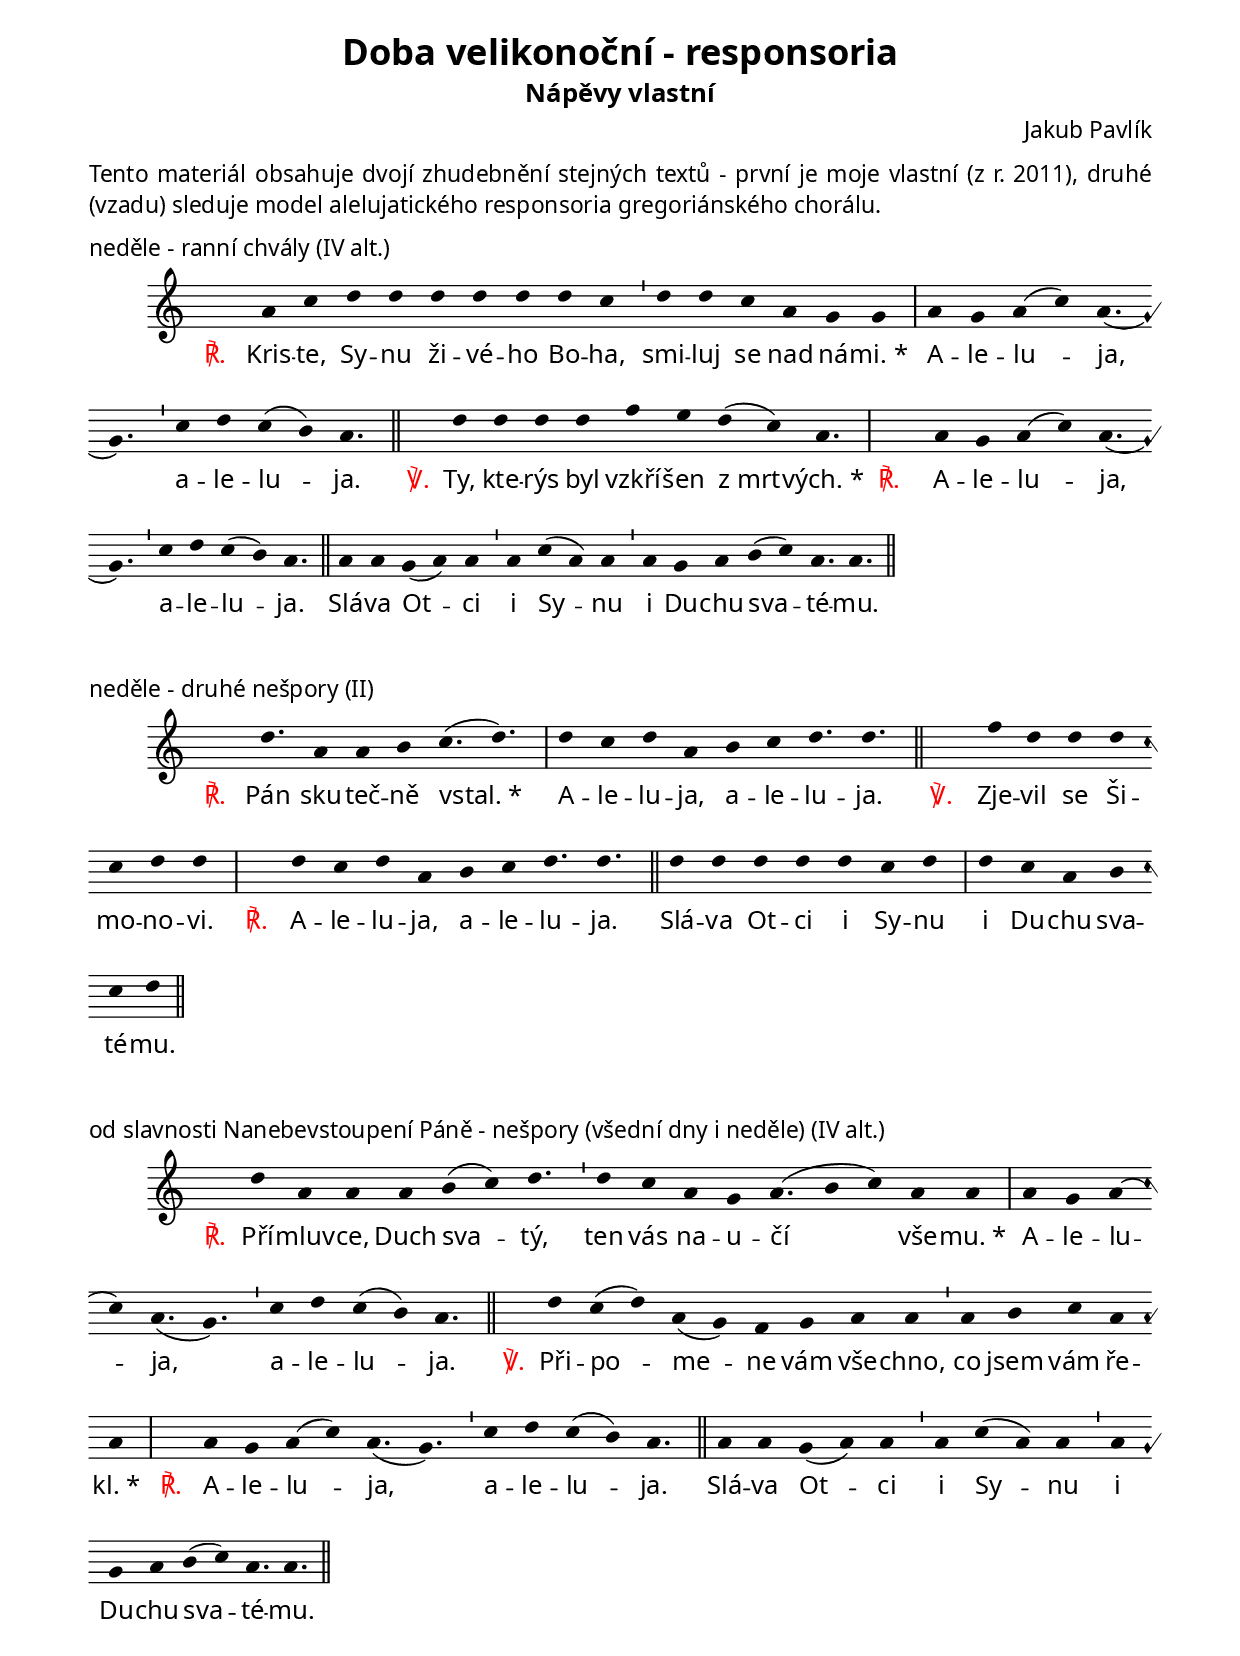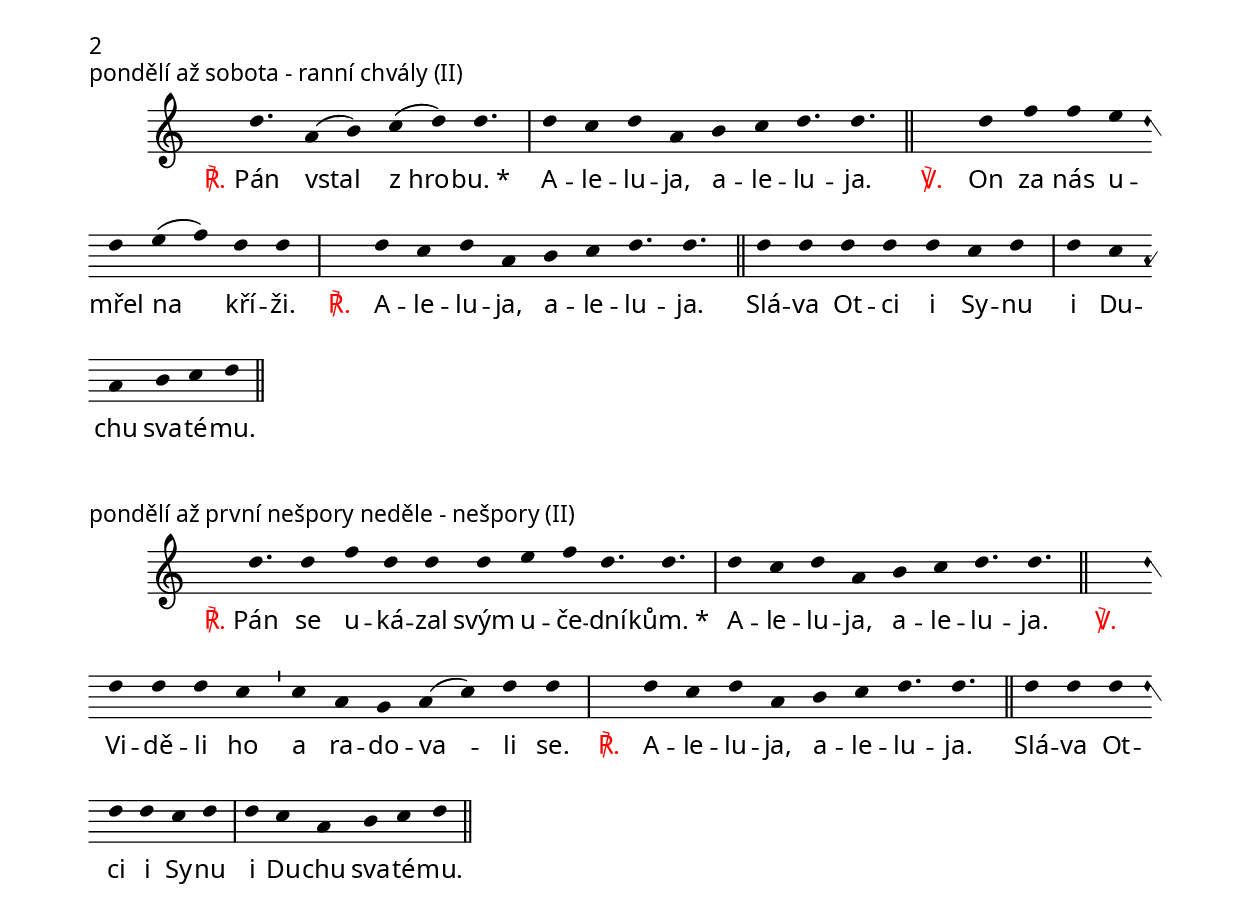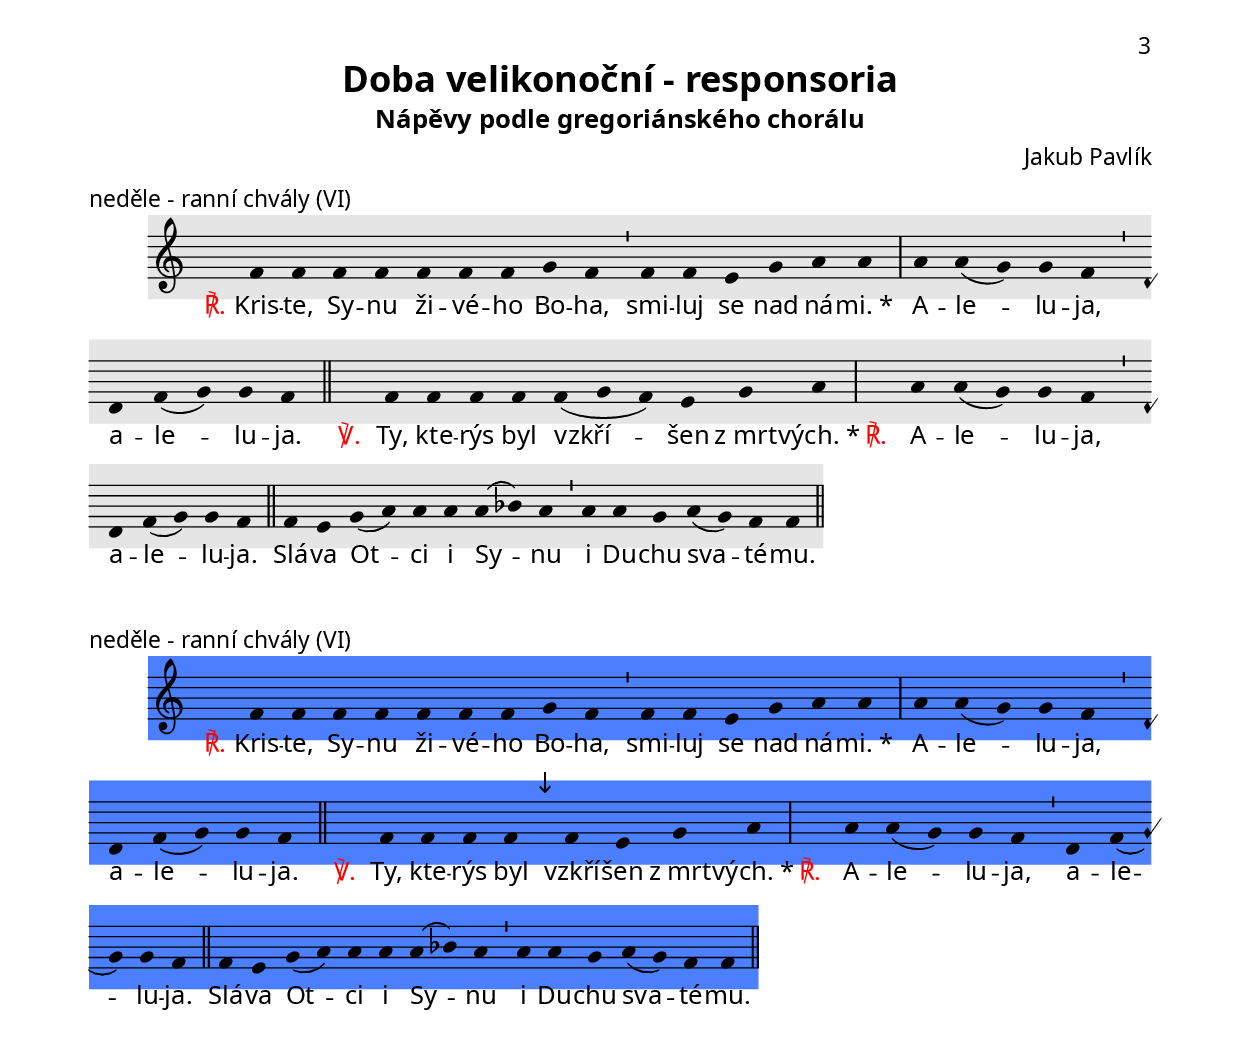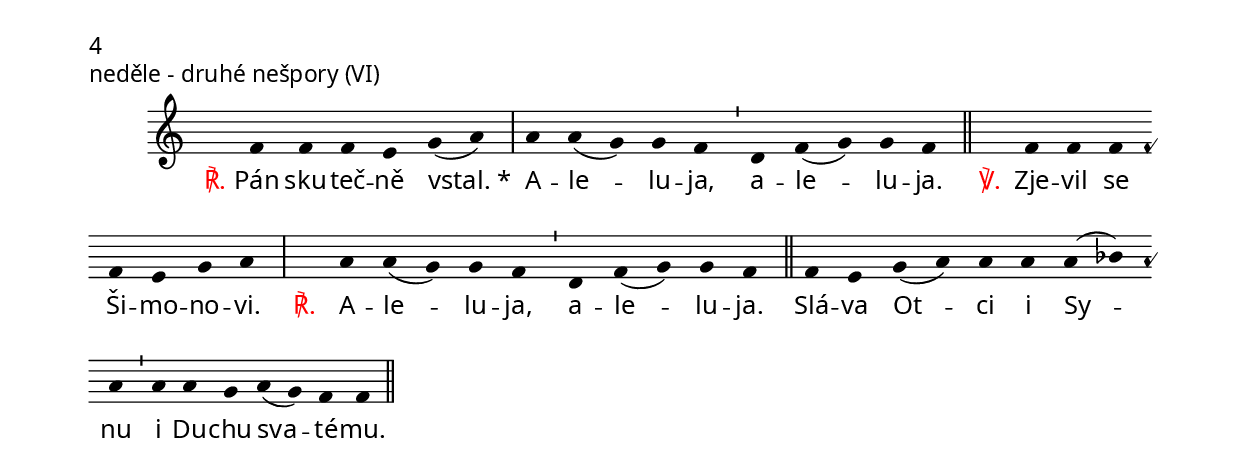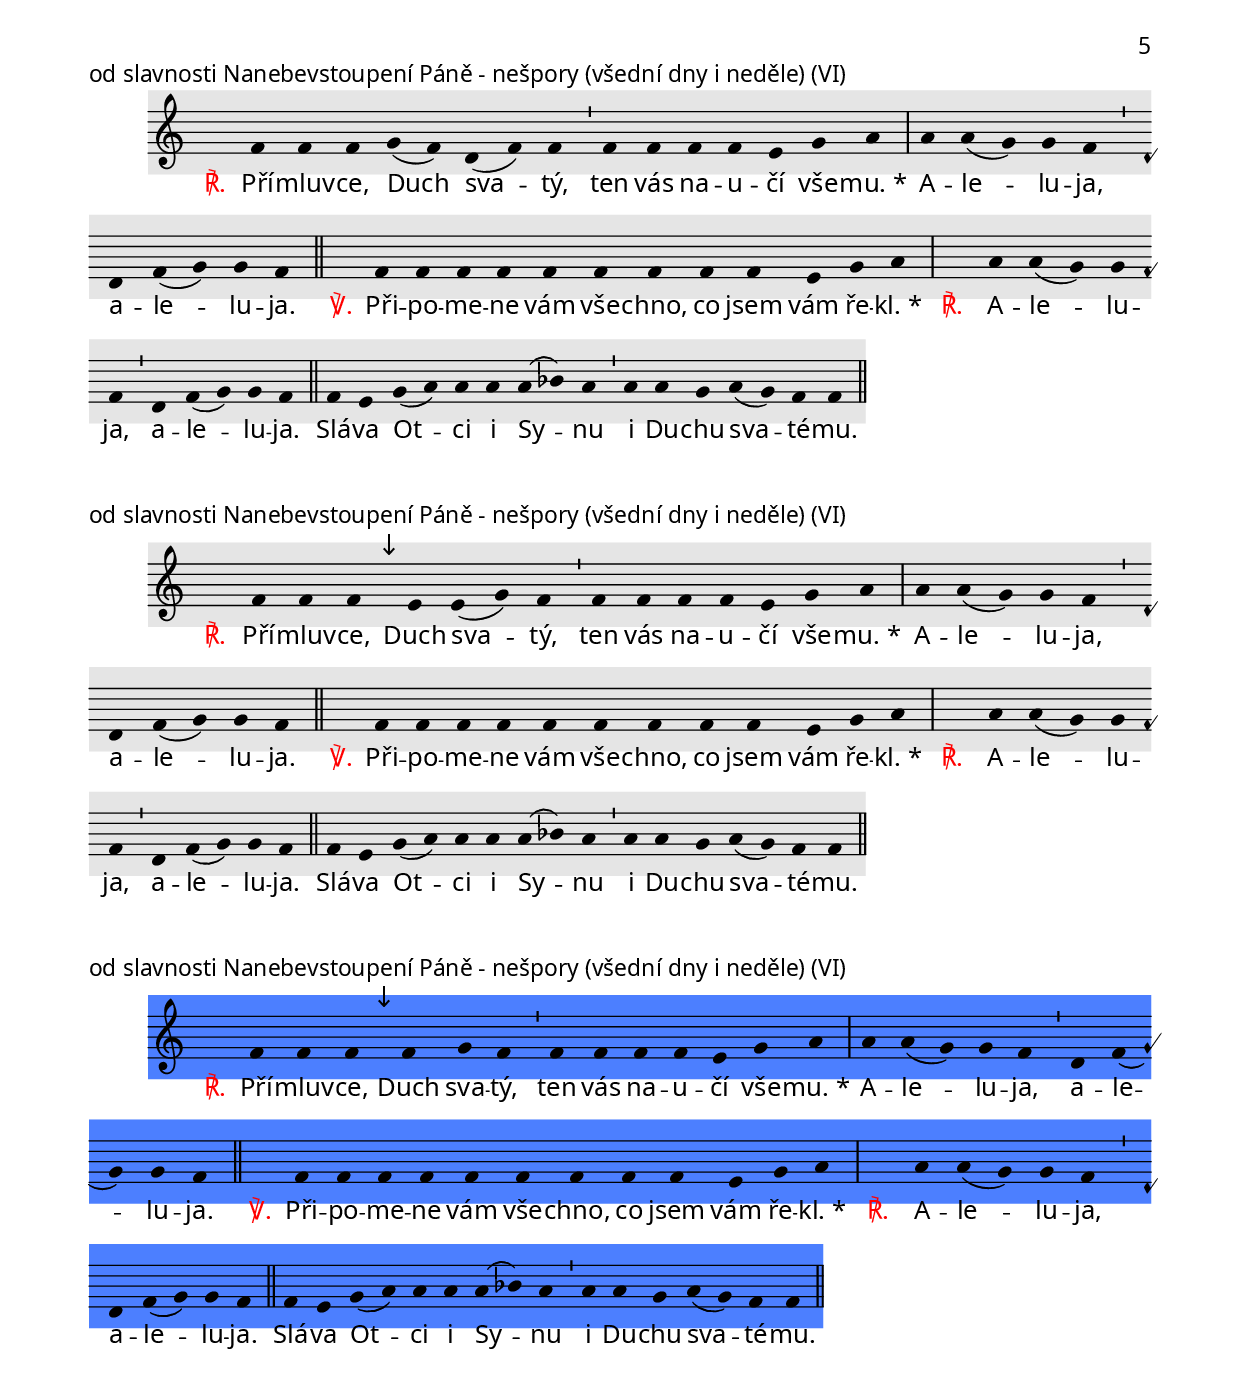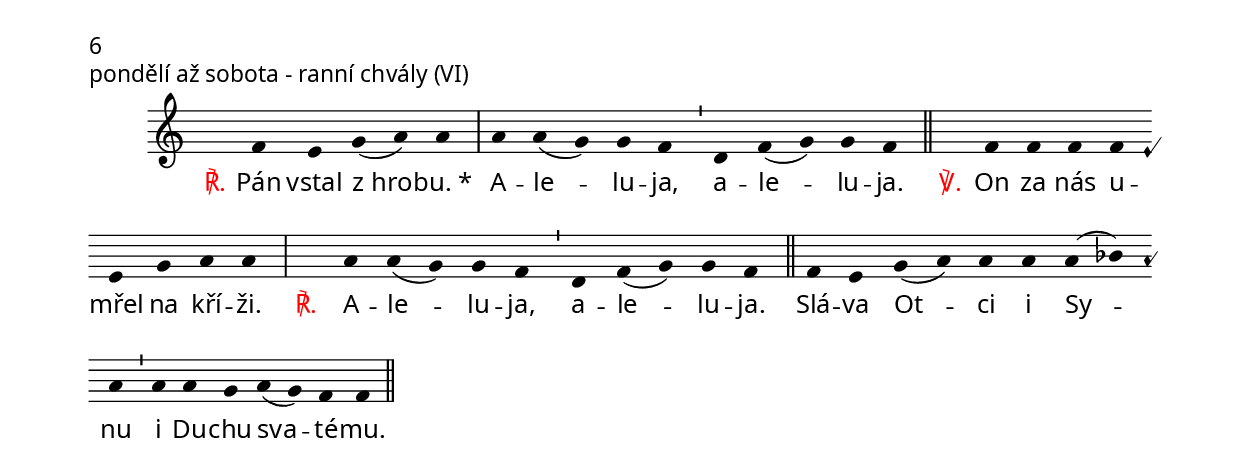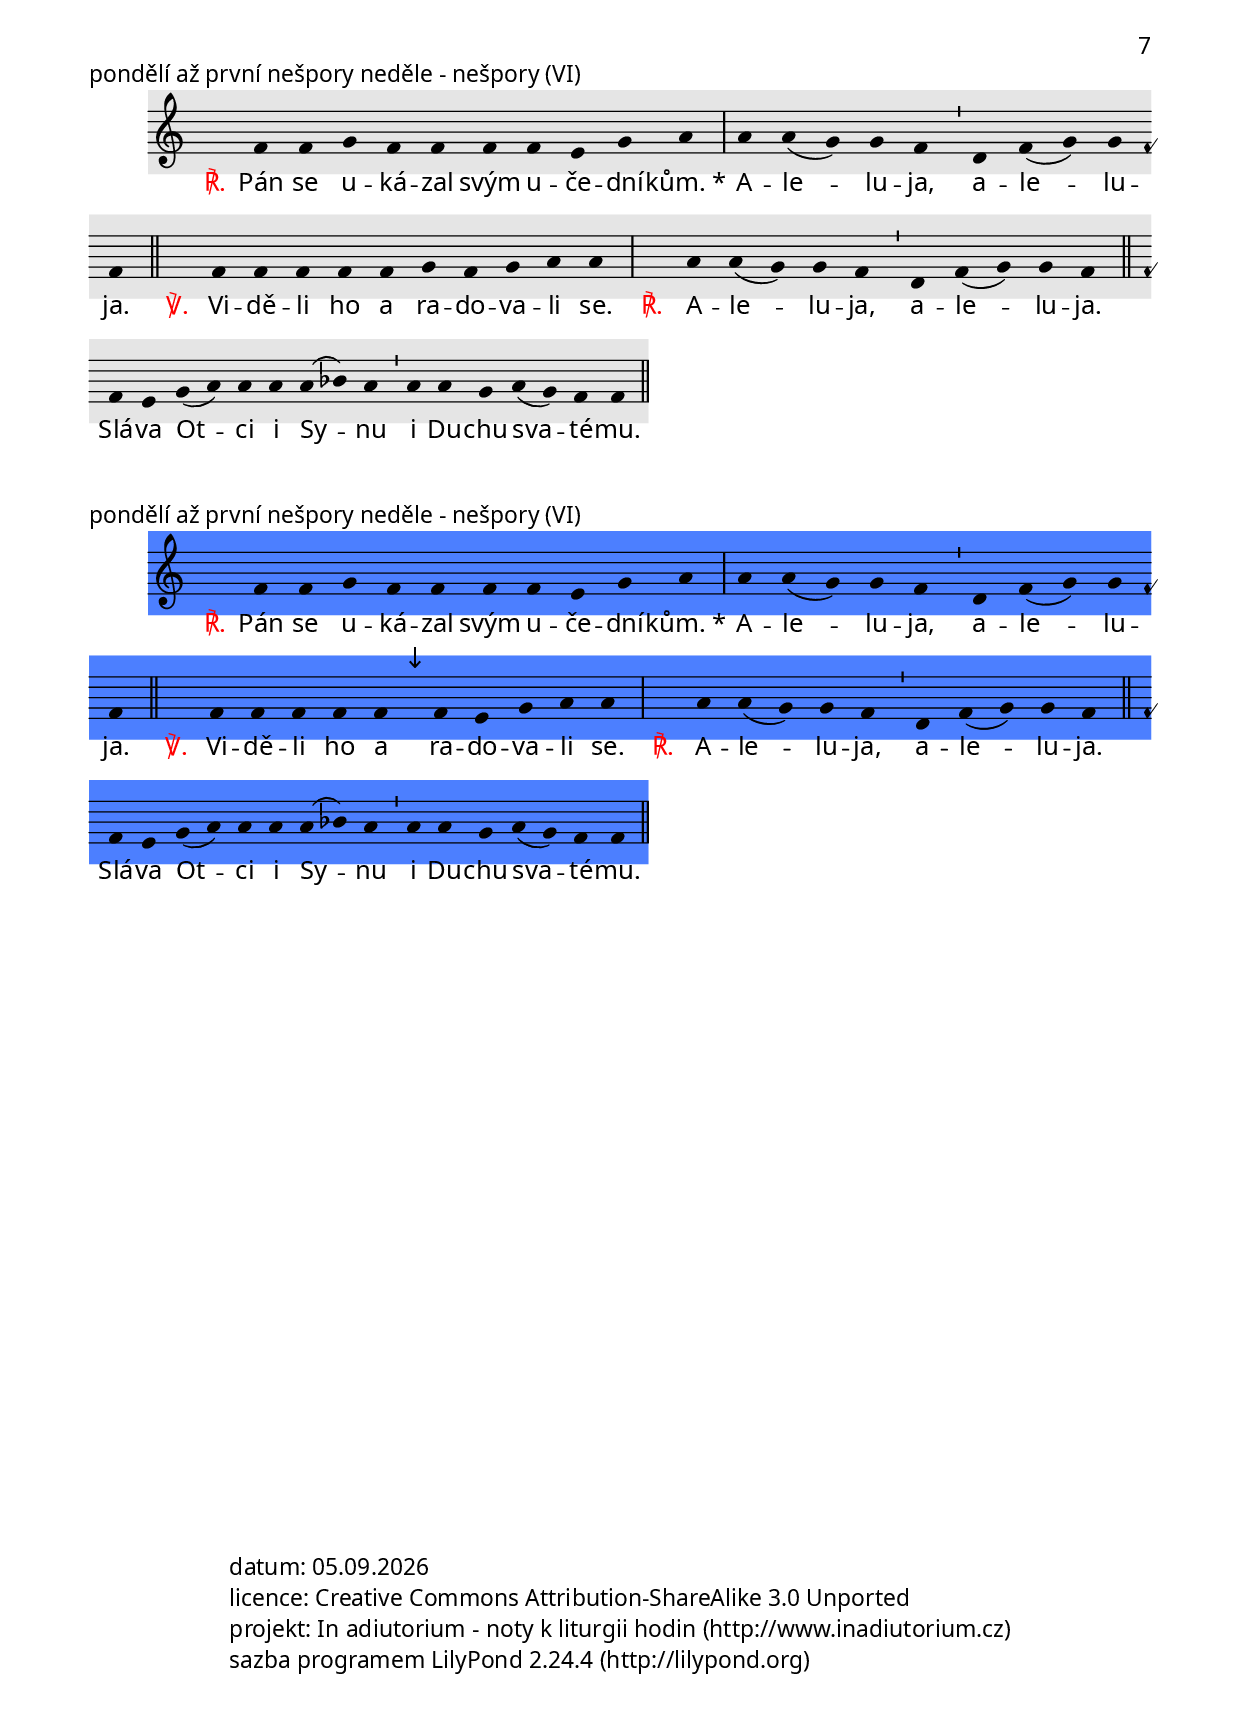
\version "2.12.3"

\header {
  title = "Doba velikonoční - responsoria"
  composer = "Jakub Pavlík"
}

\include "spolecne.ly"
\include "dilyresponsorii.ly"

\paper {
  % neroztahovat noty na celou stranku, ale nechat misto dole:
  ragged-bottom = ##t
}

% dily do 'mych' responsorii
alelResp = { d4 c d a b c d4. d }
slava = { d4 d d d d c d \barMax d4 c a b c d \barFinalis }
slavaDelsi = { a4 a g( a) a \barMin a c( a) a \barMin a g a b( c) a4. a }

alelRespDelsi = { a4 g a( c) a4.( g) \barMin c4 d c( b) a4. }

\bookpart {
  \header {
    subtitle = "Nápěvy vlastní"
  }

  \markup\justify{
    Tento materiál obsahuje dvojí zhudebnění stejných textů -
    první je moje vlastní (z r. 2011), druhé (vzadu)
    sleduje model alelujatického responsoria
    gregoriánského chorálu.
  }

\score {
  \relative c'' {
    \choralniRezim

    %R
    \neviditelna a
    a4 c d d d d d d c \barMin
    d d c a g g \barMax
    \alelRespDelsi \barFinalis

    %V
    \neviditelna d
    d4 d d d f e d( c) a4. \barMax
    \neviditelna a
    \alelRespDelsi \barFinalis

    % Slava
    \slavaDelsi \barFinalis
  }
  \addlyrics {
    \Response Kris -- te, Sy -- nu ži -- vé -- ho Bo -- ha,
    smi -- luj se nad ná -- mi._*
    \textRespAleluja
    \Verse Ty, kte -- rýs byl vzkří -- šen z_mrt -- vých._*
    \Response \textRespAleluja
    \textRespDoxologie
  }
  \header {
    piece = "neděle - ranní chvály (IV alt.)"
  }
}

\score {
  \relative c'' {
    \choralniRezim

    %R
    \neviditelna d
    d4. a4 a b c4.( d) \barMax
    \alelResp \barFinalis

    %V
    \neviditelna f
    f4 d d d c d d \barMax
    \neviditelna d
    \alelResp \barFinalis

    \slava
  }
  \addlyrics {
    \Response Pán sku -- teč -- ně vstal._*
    \textRespAleluja
    \Verse Zje -- vil se Ši -- mo -- no -- vi.
    \Response \textRespAleluja
    \textRespDoxologie
  }
  \header {
    piece = "neděle - druhé nešpory (II)"
  }
}

\score {
  \relative c'' {
    \choralniRezim

    % R
    \neviditelna d
    d4 a a a b( c) d4. \barMin
    d4 c a g a4.( b4 c) a a \barMax
    \alelRespDelsi \barFinalis

    % V
    \neviditelna d
    d4 c( d) a( g) f g a a \barMin
    a4 b c a a \barMax
    % R
    \neviditelna a
    \alelRespDelsi \barFinalis

    \slavaDelsi \barFinalis
  }
  \addlyrics {
    \Response Pří -- mluv -- ce, Duch sva -- tý, ten vás na -- u -- čí
    vše -- mu._*
    \textRespAleluja
    \Verse Při -- po -- me -- ne vám vše -- chno, co jsem vám ře -- kl._*
    \Response \textRespAleluja
    \textRespDoxologie
  }
  \header {
    piece = "od slavnosti Nanebevstoupení Páně - nešpory (všední dny i neděle) (IV alt.)"
  }
}

\pageBreak

\score {
  \relative c'' {
    \choralniRezim

    % R
    \neviditelna d
    d4. a4( b) c( d) d4. \barMax
    \alelResp \barFinalis

    %V
    \neviditelna d
    d4 f f e d e( f) d d \barMax
    \neviditelna d
    \alelResp \barFinalis

    % Slava
    \slava
  }
  \addlyrics {
    \Response Pán vstal z_hro -- bu._*
    \textRespAleluja
    \Verse On za nás u -- mřel na kří -- ži.
    \Response \textRespAleluja
    \textRespDoxologie
  }
  \header {
    piece = "pondělí až sobota - ranní chvály (II)"
  }
}

\score {
  \relative c'' {
    \choralniRezim

    %R
    \neviditelna d
    d4. d4 f d d d e f d4. d \barMax
    \alelResp \barFinalis

    %V
    \neviditelna d
    d4 d d c \barMin c4 a g a( c) d d \barMax
    \neviditelna d
    \alelResp \barFinalis

    % Slava
    \slava
  }
  \addlyrics {
    \Response Pán se u -- ká -- zal svým u -- če -- dní -- kům._*
    \textRespAleluja
    \Verse Vi -- dě -- li ho a ra -- do -- va -- li se.
    \Response \textRespAleluja
    \textRespDoxologie
  }
  \header {
    piece = "pondělí až první nešpory neděle - nešpory (II)"
  }
}
}

%%%%%%%%%%%%%%%%%%%%%%%%%%%%%%%%%%%%%%%%%%%%%%%%%%%%%%%%

\bookpart {
  \header {
    subtitle = "Nápěvy podle gregoriánského chorálu"
  }

  \score {
    \relative c' {
      \zvyraznovacSedy
      \choralniRezim

      %R
      \neviditelna f
      f f f f f f f g f \barMin f f e g a a \barMax
      \respVIalelujaResponsum \barFinalis

      %V
      \neviditelna f
      f f f f f( g f) e g a \barMax
      \neviditelna a
      \respVIalelujaResponsum \barFinalis

      % Slava
      \respVIalelujaDoxologie \barFinalis
    }
    \addlyrics {
      \Response Kris -- te, Sy -- nu ži -- vé -- ho Bo -- ha,
      smi -- luj se nad ná -- mi._*
      \textRespAleluja
      \Verse Ty, kte -- rýs byl vzkří -- šen z_mrt -- vých._*
      \Response \textRespAleluja
      \textRespDoxologie
    }
    \header {
      piece = "neděle - ranní chvály (VI)"
    }
  }

  \score {
    \relative c' {
      \zvyraznovacModry
      \choralniRezim

      %R
      \neviditelna f
      f4 f f f f f f g f \barMin f f e g a a \barMax
      \respVIalelujaResponsum \barFinalis

      %V
      \neviditelna f
      f f f f \mark\sipka f e g a \barMax
      \neviditelna a
      \respVIalelujaResponsum \barFinalis

      % Slava
      \respVIalelujaDoxologie \barFinalis
    }
    \addlyrics {
      \Response Kris -- te, Sy -- nu ži -- vé -- ho Bo -- ha,
      smi -- luj se nad ná -- mi._*
      \textRespAleluja
      \Verse Ty, kte -- rýs byl vzkří -- šen z_mrt -- vých._*
      \Response \textRespAleluja
      \textRespDoxologie
    }
    \header {
      quid = "resp."
      modus = "VI"
      id = "ne-rch"
      piece = "neděle - ranní chvály (VI)"
    }
  }

  \pageBreak

  \score {
    \relative c' {
      \choralniRezim

      %R
      \neviditelna f
      f4 f f e g( a) \barMax
      \respVIalelujaResponsum \barFinalis

      %V
      \neviditelna f
      f4 f f f e g a \barMax
      \neviditelna a
      \respVIalelujaResponsum \barFinalis

      \respVIalelujaDoxologie \barFinalis
    }
    \addlyrics {
      \Response Pán sku -- teč -- ně vstal._*
      \textRespAleluja
      \Verse Zje -- vil se Ši -- mo -- no -- vi.
      \Response \textRespAleluja
      \textRespDoxologie
    }
    \header {
      piece = "neděle - druhé nešpory (VI)"
    }
  }

  \pageBreak

  \score {
    \relative c' {
      \zvyraznovacSedy
      \choralniRezim

      % R
      \neviditelna d
      f4 f f g( f) d( f) f \barMin f f f f e g a \barMax
      \respVIalelujaResponsum \barFinalis

      % V
      \neviditelna f
      f f f f f f f f f e g a \barMax
      % R
      \neviditelna f
      \respVIalelujaResponsum \barFinalis

      \respVIalelujaDoxologie \barFinalis
    }
    \addlyrics {
      \Response Pří -- mluv -- ce, Duch sva -- tý, ten vás na -- u -- čí
      vše -- mu._*
      \textRespAleluja
      \Verse Při -- po -- me -- ne vám vše -- chno, co jsem vám ře -- kl._*
      \Response \textRespAleluja
      \textRespDoxologie
    }
    \header {
      piece = "od slavnosti Nanebevstoupení Páně - nešpory (všední dny i neděle) (VI)"
    }
  }

  \score {
    \relative c' {
      \zvyraznovacSedy
      \choralniRezim

      % R
      \neviditelna d
      f4 f f \mark\sipka e e( g) f \barMin f f f f e g a \barMax
      \respVIalelujaResponsum \barFinalis

      % V
      \neviditelna f
      f f f f f f f f f e g a \barMax
      % R
      \neviditelna f
      \respVIalelujaResponsum \barFinalis

      \respVIalelujaDoxologie \barFinalis
    }
    \addlyrics {
      \Response Pří -- mluv -- ce, Duch sva -- tý, ten vás na -- u -- čí
      vše -- mu._*
      \textRespAleluja
      \Verse Při -- po -- me -- ne vám vše -- chno, co jsem vám ře -- kl._*
      \Response \textRespAleluja
      \textRespDoxologie
    }
    \header {
      piece = "od slavnosti Nanebevstoupení Páně - nešpory (všední dny i neděle) (VI)"
    }
  }

  \score {
    \relative c' {
      \zvyraznovacModry
      \choralniRezim

      % R
      \neviditelna d
      f4 f f \mark\sipka f g f \barMin f f f f e g a \barMax
      \respVIalelujaResponsum \barFinalis

      % V
      \neviditelna f
      f f f f f f f f f e g a \barMax
      % R
      \neviditelna f
      \respVIalelujaResponsum \barFinalis

      \respVIalelujaDoxologie \barFinalis
    }
    \addlyrics {
      \Response Pří -- mluv -- ce, Duch sva -- tý, ten vás na -- u -- čí
      vše -- mu._*
      \textRespAleluja
      \Verse Při -- po -- me -- ne vám vše -- chno, co jsem vám ře -- kl._*
      \Response \textRespAleluja
      \textRespDoxologie
    }
    \header {
      quid = "resp."
      modus = "VI"
      id = "odnanebevstoupeni-ne"
      piece = "od slavnosti Nanebevstoupení Páně - nešpory (všední dny i neděle) (VI)"
    }
  }

  \pageBreak

  \score {
    \relative c' {
      \choralniRezim

      % R
      \neviditelna d
      f4 e g( a) a \barMax
      \respVIalelujaResponsum \barFinalis

      %V
      \neviditelna f
      f f f f e g a a \barMax
      \neviditelna f
      \respVIalelujaResponsum \barFinalis

      % Slava
      \respVIalelujaDoxologie \barFinalis
    }
    \addlyrics {
      \Response Pán vstal z_hro -- bu._*
      \textRespAleluja
      \Verse On za nás u -- mřel na kří -- ži.
      \Response \textRespAleluja
      \textRespDoxologie
    }
    \header {
      piece = "pondělí až sobota - ranní chvály (VI)"
    }
  }

  \pageBreak

  \score {
    \relative c' {
      \zvyraznovacSedy
      \choralniRezim

      %R
      \neviditelna d
      f4 f g f f f f e g a \barMax
      \respVIalelujaResponsum \barFinalis

      %V
      \neviditelna f
      f f f f f g f g a a \barMax
      \neviditelna d
      \respVIalelujaResponsum \barFinalis

      % Slava
      \respVIalelujaDoxologie \barFinalis
    }
    \addlyrics {
      \Response Pán se u -- ká -- zal svým u -- če -- dní -- kům._*
      \textRespAleluja
      \Verse Vi -- dě -- li ho a ra -- do -- va -- li se.
      \Response \textRespAleluja
      \textRespDoxologie
    }
    \header {
      piece = "pondělí až první nešpory neděle - nešpory (VI)"
    }
  }

  \score {
    \relative c' {
      \zvyraznovacModry
      \choralniRezim

      %R
      \neviditelna d
      f4 f g f f f f e g a \barMax
      \respVIalelujaResponsum \barFinalis

      %V
      \neviditelna f
      f f f f f \mark\sipka f e g a a \barMax
      \neviditelna d
      \respVIalelujaResponsum \barFinalis

      % Slava
      \respVIalelujaDoxologie \barFinalis
    }
    \addlyrics {
      \Response Pán se u -- ká -- zal svým u -- če -- dní -- kům._*
      \textRespAleluja
      \Verse Vi -- dě -- li ho a ra -- do -- va -- li se.
      \Response \textRespAleluja
      \textRespDoxologie
    }
    \header {
      quid = "resp."
      modus = "VI"
      id = "ferie-ne"
      piece = "pondělí až první nešpory neděle - nešpory (VI)"
    }
  }

}
%{
\score {
  \relative c'' {
    \choralniRezim

  }
  \addlyrics {

  }
  \header {
    piece = ""
  }
}
%}